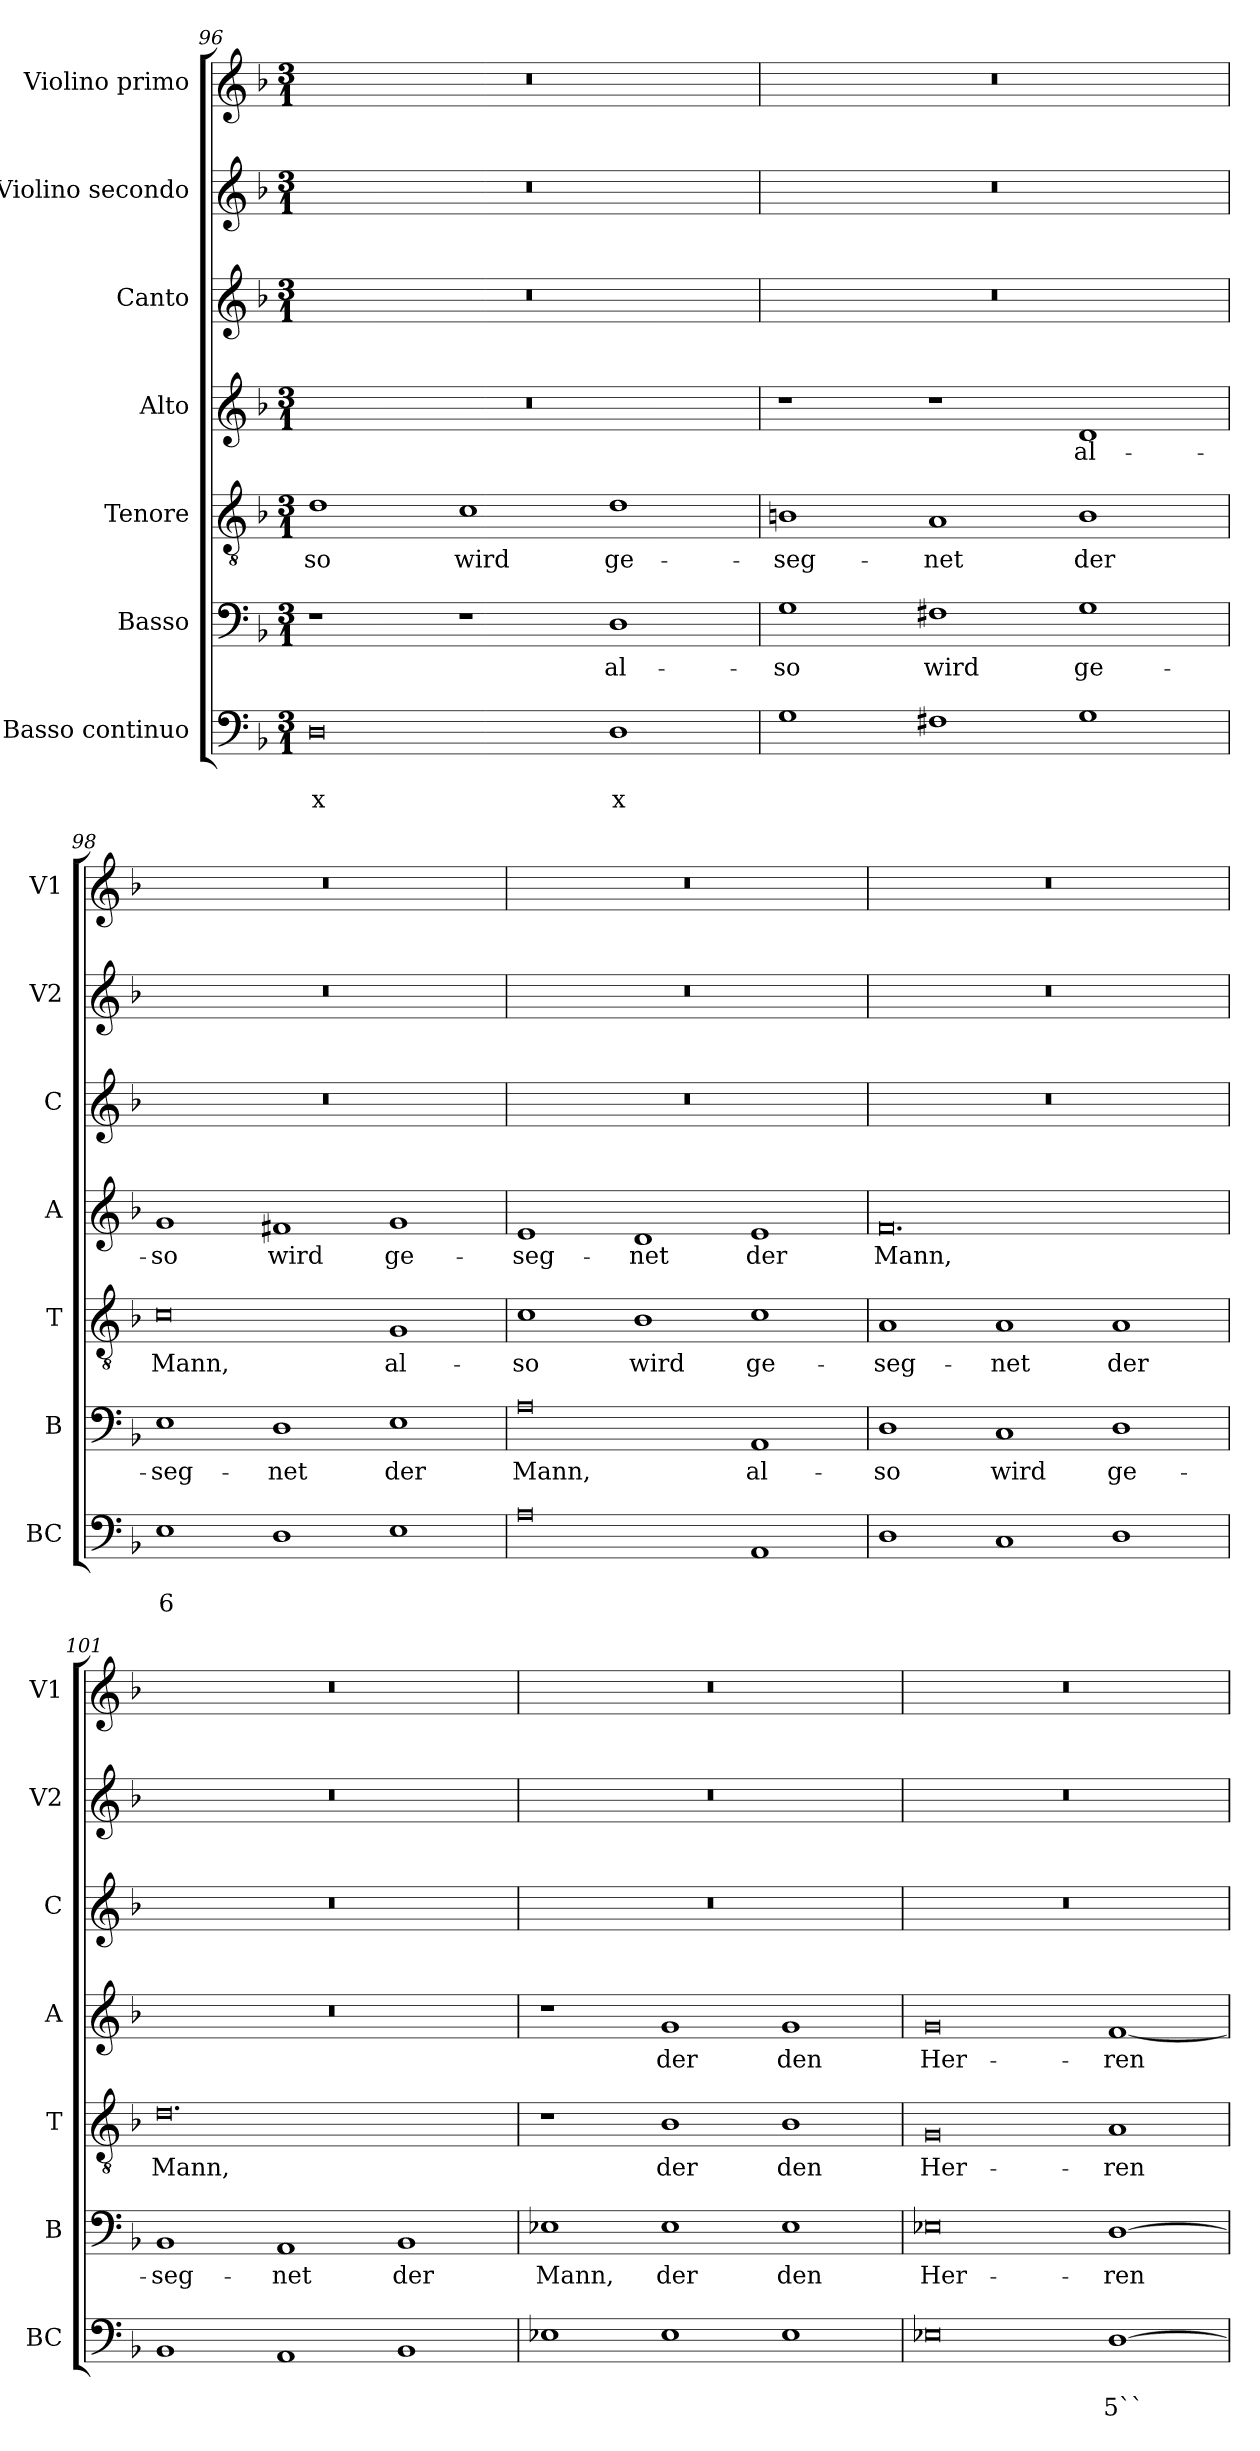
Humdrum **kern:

**kern	**text	**text	**kern	**text	**kern	**text	**kern	**text	**kern	**kern	**kern
*part7	*part7	*part7	*part6	*part6	*part5	*part5	*part4	*part4	*part3	*part2	*part1
*staff7	*staff7	*staff7	*staff6	*staff6	*staff5	*staff5	*staff4	*staff4	*staff3	*staff2	*staff1
*I"Basso continuo	*	*	*I"Basso	*	*I"Tenore	*	*I"Alto	*	*I"Canto	*I"Violino secondo	*I"Violino primo
*I'BC	*	*	*I'B	*	*I'T	*	*I'A	*	*I'C	*I'V2	*I'V1
*clefF4	*	*	*clefF4	*	*clefGv2	*	*clefG2	*	*clefG2	*clefG2	*clefG2
*k[b-]	*	*	*k[b-]	*	*k[b-]	*	*k[b-]	*	*k[b-]	*k[b-]	*k[b-]
*F:	*	*	*F:	*	*F:	*	*F:	*	*F:	*F:	*F:
*M3/1	*	*	*M3/1	*	*M3/1	*	*M3/1	*	*M3/1	*M3/1	*M3/1
=96	=96	=96	=96	=96	=96	=96	=96	=96	=96	=96	=96
!	!	!LO:LY:b	!	!	!	!LO:LY:b	!	!	!	!	!
0D	.	x	1r	.	1d	-so	0.r	.	0.r	0.r	0.r
!	!	!	!	!	!	!LO:LY:b	!	!	!	!	!
.	.	.	1r	.	1c	wird	.	.	.	.	.
!	!	!LO:LY:b	!	!LO:LY:b	!	!LO:LY:b	!	!	!	!	!
1D	.	x	1D	al-	1d	ge-	.	.	.	.	.
=97	=97	=97	=97	=97	=97	=97	=97	=97	=97	=97	=97
!	!	!	!	!LO:LY:b	!	!LO:LY:b	!	!	!	!	!
1G	.	.	1G	-so	1Bn	-seg-	1r	.	0.r	0.r	0.r
!	!	!	!	!LO:LY:b	!	!LO:LY:b	!	!	!	!	!
1F#X	.	.	1F#X	wird	1A	-net	1r	.	.	.	.
!	!	!	!	!LO:LY:b	!	!LO:LY:b	!	!LO:LY:b	!	!	!
1G	.	.	1G	ge-	1B	der	1d	al-	.	.	.
=98	=98	=98	=98	=98	=98	=98	=98	=98	=98	=98	=98
!	!	!LO:LY:b	!	!LO:LY:b	!	!LO:LY:b	!	!LO:LY:b	!	!	!
1E	.	6	1E	-seg-	0c	Mann,	1g	-so	0.r	0.r	0.r
!	!	!	!	!LO:LY:b	!	!	!	!LO:LY:b	!	!	!
1D	.	.	1D	-net	.	.	1f#X	wird	.	.	.
!	!	!	!	!LO:LY:b	!	!LO:LY:b	!	!LO:LY:b	!	!	!
1E	.	.	1E	der	1G	al-	1g	ge-	.	.	.
=99	=99	=99	=99	=99	=99	=99	=99	=99	=99	=99	=99
!	!	!	!	!LO:LY:b	!	!LO:LY:b	!	!LO:LY:b	!	!	!
0A	.	.	0A	Mann,	1c	-so	1e	-seg-	0.r	0.r	0.r
!	!	!	!	!	!	!LO:LY:b	!	!LO:LY:b	!	!	!
.	.	.	.	.	1B-	wird	1d	-net	.	.	.
!	!	!	!	!LO:LY:b	!	!LO:LY:b	!	!LO:LY:b	!	!	!
1AA	.	.	1AA	al-	1c	ge-	1e	der	.	.	.
!!LO:LB:g=z
=100	=100	=100	=100	=100	=100	=100	=100	=100	=100	=100	=100
!	!	!	!	!LO:LY:b	!	!LO:LY:b	!	!LO:LY:b	!	!	!
1D	.	.	1D	-so	1A	-seg-	0.f	Mann,	0.r	0.r	0.r
!	!	!	!	!LO:LY:b	!	!LO:LY:b	!	!	!	!	!
1C	.	.	1C	wird	1A	-net	.	.	.	.	.
!	!	!	!	!LO:LY:b	!	!LO:LY:b	!	!	!	!	!
1D	.	.	1D	ge-	1A	der	.	.	.	.	.
=101	=101	=101	=101	=101	=101	=101	=101	=101	=101	=101	=101
!	!	!	!	!LO:LY:b	!	!LO:LY:b	!	!	!	!	!
1BB-	.	.	1BB-	-seg-	0.d	Mann,	0.r	.	0.r	0.r	0.r
!	!	!	!	!LO:LY:b	!	!	!	!	!	!	!
1AA	.	.	1AA	-net	.	.	.	.	.	.	.
!	!	!	!	!LO:LY:b	!	!	!	!	!	!	!
1BB-	.	.	1BB-	der	.	.	.	.	.	.	.
=102	=102	=102	=102	=102	=102	=102	=102	=102	=102	=102	=102
!	!	!	!	!LO:LY:b	!	!	!	!	!	!	!
1E-X	.	.	1E-X	Mann,	1r	.	1r	.	0.r	0.r	0.r
!	!	!	!	!LO:LY:b	!	!LO:LY:b	!	!LO:LY:b	!	!	!
1E-	.	.	1E-	der	1B-	der	1g	der	.	.	.
!	!	!	!	!LO:LY:b	!	!LO:LY:b	!	!LO:LY:b	!	!	!
1E-	.	.	1E-	den	1B-	den	1g	den	.	.	.
=103	=103	=103	=103	=103	=103	=103	=103	=103	=103	=103	=103
!	!	!	!	!LO:LY:b	!	!LO:LY:b	!	!LO:LY:b	!	!	!
0E-X	.	.	0E-X	Her-	0G	Her-	0g	Her-	0.r	0.r	0.r
!	!	!LO:LY:b	!	!LO:LY:b	!	!LO:LY:b	!	!LO:LY:b	!	!	!
[1D	.	5``	[1D	-ren	1A	-ren	[1f	-ren	.	.	.
=	=	=	=	=	=	=	=	=	=	=	=
*-	*-	*-	*-	*-	*-	*-	*-	*-	*-	*-	*-
